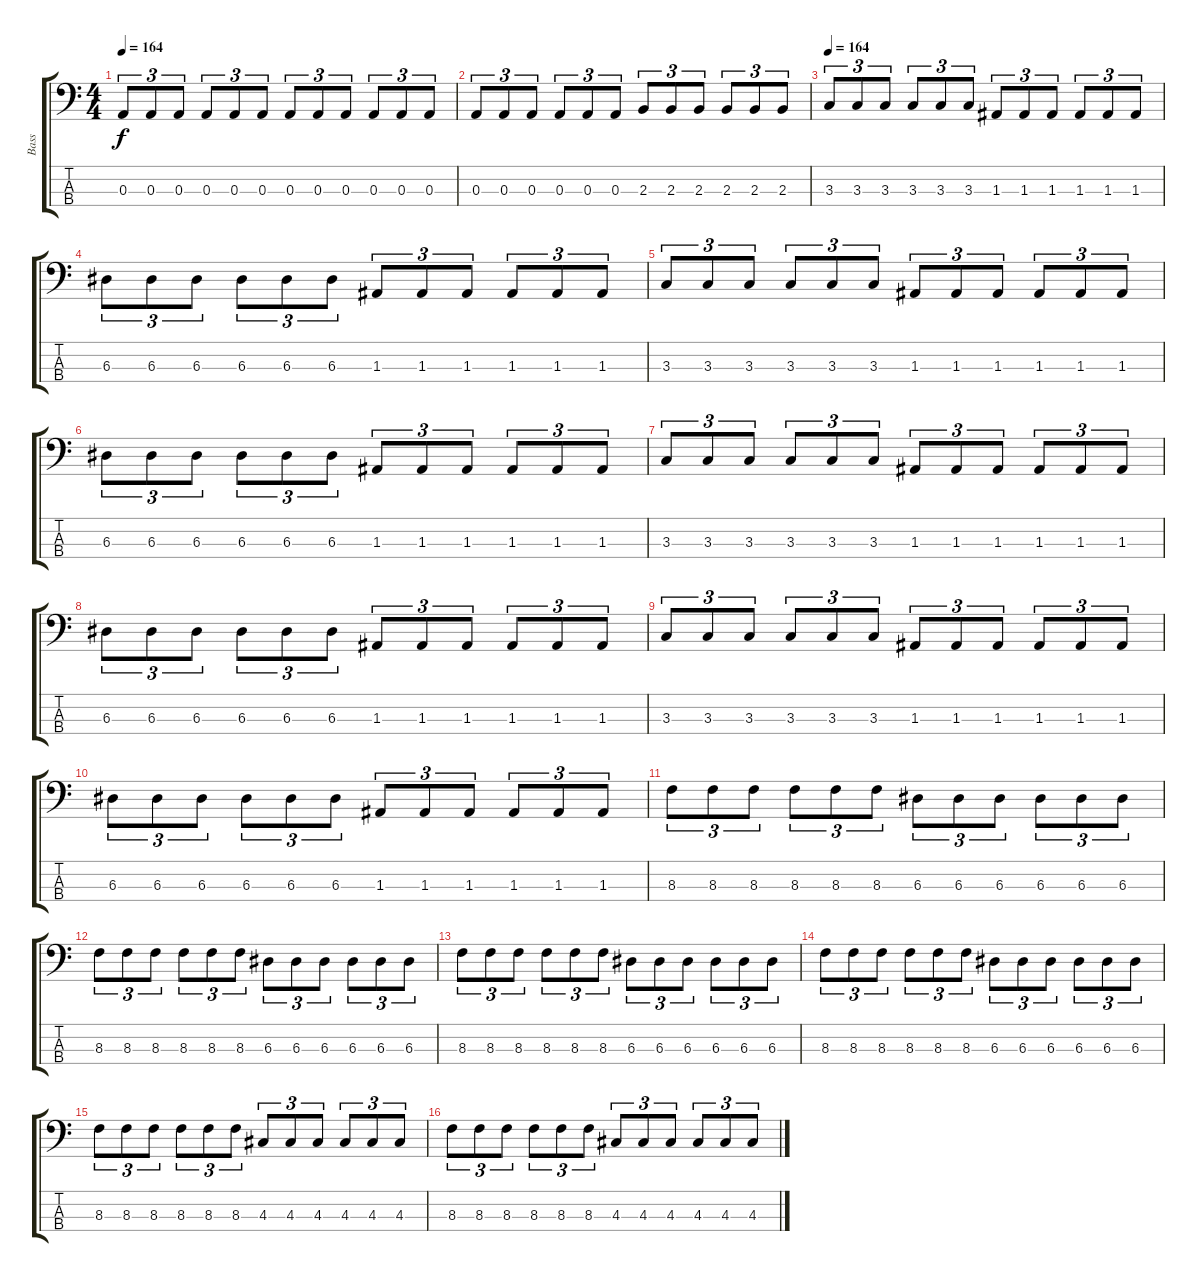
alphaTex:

\track ("Bass" "Bass") {instrument electricbassfinger}
\staff {score tabs}
\tuning (G2 D2 A1 E1) {hide}
\ts (4 4)
\tempo 164
\clef f4
\ks c
0.3.8{tu (3 2) dy f} 0.3.8{tu (3 2)} 0.3.8{tu (3 2)} 0.3.8{tu (3 2)} 0.3.8{tu (3 2)} 0.3.8{tu (3 2)} 0.3.8{tu (3 2)} 0.3.8{tu (3 2)} 0.3.8{tu (3 2)} 0.3.8{tu (3 2)} 0.3.8{tu (3 2)} 0.3.8{tu (3 2)} |
0.3.8{tu (3 2)} 0.3.8{tu (3 2)} 0.3.8{tu (3 2)} 0.3.8{tu (3 2)} 0.3.8{tu (3 2)} 0.3.8{tu (3 2)} 2.3.8{tu (3 2)} 2.3.8{tu (3 2)} 2.3.8{tu (3 2)} 2.3.8{tu (3 2)} 2.3.8{tu (3 2)} 2.3.8{tu (3 2)} |
\tempo 164
3.3.8{tu (3 2)} 3.3.8{tu (3 2)} 3.3.8{tu (3 2)} 3.3.8{tu (3 2)} 3.3.8{tu (3 2)} 3.3.8{tu (3 2)} 1.3.8{tu (3 2)} 1.3.8{tu (3 2)} 1.3.8{tu (3 2)} 1.3.8{tu (3 2)} 1.3.8{tu (3 2)} 1.3.8{tu (3 2)} |
6.3.8{tu (3 2)} 6.3.8{tu (3 2)} 6.3.8{tu (3 2)} 6.3.8{tu (3 2)} 6.3.8{tu (3 2)} 6.3.8{tu (3 2)} 1.3.8{tu (3 2)} 1.3.8{tu (3 2)} 1.3.8{tu (3 2)} 1.3.8{tu (3 2)} 1.3.8{tu (3 2)} 1.3.8{tu (3 2)} |
3.3.8{tu (3 2)} 3.3.8{tu (3 2)} 3.3.8{tu (3 2)} 3.3.8{tu (3 2)} 3.3.8{tu (3 2)} 3.3.8{tu (3 2)} 1.3.8{tu (3 2)} 1.3.8{tu (3 2)} 1.3.8{tu (3 2)} 1.3.8{tu (3 2)} 1.3.8{tu (3 2)} 1.3.8{tu (3 2)} |
6.3.8{tu (3 2)} 6.3.8{tu (3 2)} 6.3.8{tu (3 2)} 6.3.8{tu (3 2)} 6.3.8{tu (3 2)} 6.3.8{tu (3 2)} 1.3.8{tu (3 2)} 1.3.8{tu (3 2)} 1.3.8{tu (3 2)} 1.3.8{tu (3 2)} 1.3.8{tu (3 2)} 1.3.8{tu (3 2)} |
3.3.8{tu (3 2)} 3.3.8{tu (3 2)} 3.3.8{tu (3 2)} 3.3.8{tu (3 2)} 3.3.8{tu (3 2)} 3.3.8{tu (3 2)} 1.3.8{tu (3 2)} 1.3.8{tu (3 2)} 1.3.8{tu (3 2)} 1.3.8{tu (3 2)} 1.3.8{tu (3 2)} 1.3.8{tu (3 2)} |
6.3.8{tu (3 2)} 6.3.8{tu (3 2)} 6.3.8{tu (3 2)} 6.3.8{tu (3 2)} 6.3.8{tu (3 2)} 6.3.8{tu (3 2)} 1.3.8{tu (3 2)} 1.3.8{tu (3 2)} 1.3.8{tu (3 2)} 1.3.8{tu (3 2)} 1.3.8{tu (3 2)} 1.3.8{tu (3 2)} |
3.3.8{tu (3 2)} 3.3.8{tu (3 2)} 3.3.8{tu (3 2)} 3.3.8{tu (3 2)} 3.3.8{tu (3 2)} 3.3.8{tu (3 2)} 1.3.8{tu (3 2)} 1.3.8{tu (3 2)} 1.3.8{tu (3 2)} 1.3.8{tu (3 2)} 1.3.8{tu (3 2)} 1.3.8{tu (3 2)} |
6.3.8{tu (3 2)} 6.3.8{tu (3 2)} 6.3.8{tu (3 2)} 6.3.8{tu (3 2)} 6.3.8{tu (3 2)} 6.3.8{tu (3 2)} 1.3.8{tu (3 2)} 1.3.8{tu (3 2)} 1.3.8{tu (3 2)} 1.3.8{tu (3 2)} 1.3.8{tu (3 2)} 1.3.8{tu (3 2)} |
8.3.8{tu (3 2)} 8.3.8{tu (3 2)} 8.3.8{tu (3 2)} 8.3.8{tu (3 2)} 8.3.8{tu (3 2)} 8.3.8{tu (3 2)} 6.3.8{tu (3 2)} 6.3.8{tu (3 2)} 6.3.8{tu (3 2)} 6.3.8{tu (3 2)} 6.3.8{tu (3 2)} 6.3.8{tu (3 2)} |
8.3.8{tu (3 2)} 8.3.8{tu (3 2)} 8.3.8{tu (3 2)} 8.3.8{tu (3 2)} 8.3.8{tu (3 2)} 8.3.8{tu (3 2)} 6.3.8{tu (3 2)} 6.3.8{tu (3 2)} 6.3.8{tu (3 2)} 6.3.8{tu (3 2)} 6.3.8{tu (3 2)} 6.3.8{tu (3 2)} |
8.3.8{tu (3 2)} 8.3.8{tu (3 2)} 8.3.8{tu (3 2)} 8.3.8{tu (3 2)} 8.3.8{tu (3 2)} 8.3.8{tu (3 2)} 6.3.8{tu (3 2)} 6.3.8{tu (3 2)} 6.3.8{tu (3 2)} 6.3.8{tu (3 2)} 6.3.8{tu (3 2)} 6.3.8{tu (3 2)} |
8.3.8{tu (3 2)} 8.3.8{tu (3 2)} 8.3.8{tu (3 2)} 8.3.8{tu (3 2)} 8.3.8{tu (3 2)} 8.3.8{tu (3 2)} 6.3.8{tu (3 2)} 6.3.8{tu (3 2)} 6.3.8{tu (3 2)} 6.3.8{tu (3 2)} 6.3.8{tu (3 2)} 6.3.8{tu (3 2)} |
8.3.8{tu (3 2)} 8.3.8{tu (3 2)} 8.3.8{tu (3 2)} 8.3.8{tu (3 2)} 8.3.8{tu (3 2)} 8.3.8{tu (3 2)} 4.3.8{tu (3 2)} 4.3.8{tu (3 2)} 4.3.8{tu (3 2)} 4.3.8{tu (3 2)} 4.3.8{tu (3 2)} 4.3.8{tu (3 2)} |
8.3.8{tu (3 2)} 8.3.8{tu (3 2)} 8.3.8{tu (3 2)} 8.3.8{tu (3 2)} 8.3.8{tu (3 2)} 8.3.8{tu (3 2)} 4.3.8{tu (3 2)} 4.3.8{tu (3 2)} 4.3.8{tu (3 2)} 4.3.8{tu (3 2)} 4.3.8{tu (3 2)} 4.3.8{tu (3 2)}
